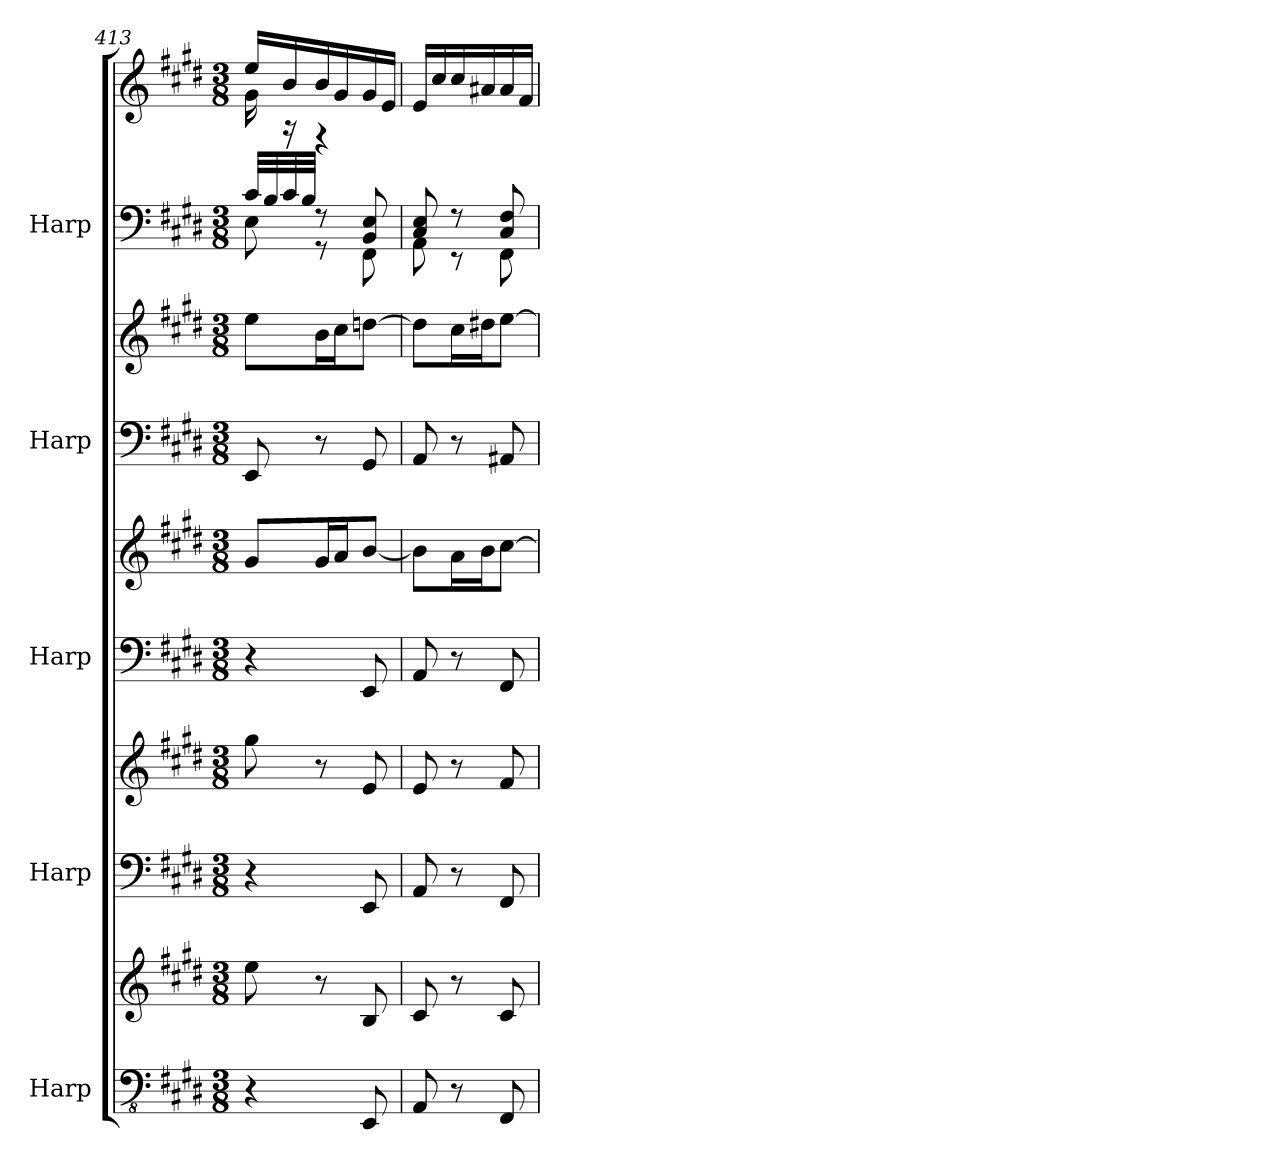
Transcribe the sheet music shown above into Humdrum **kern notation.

**kern	**kern	**kern	**kern	**kern	**kern	**kern	**kern	**kern	**kern
*part5	*part5	*part4	*part4	*part3	*part3	*part2	*part2	*part1	*part1
*staff10	*staff9	*staff8	*staff7	*staff6	*staff5	*staff4	*staff3	*staff2	*staff1
*I"Harp	*	*I"Harp	*	*I"Harp	*	*I"Harp	*	*I"Harp	*
*I'Hp	*	*I'Hp	*	*I'Hp	*	*I'Hp	*	*I'Hp	*
!!LO:PB:g=z
*clefFv4	*clefG2	*clefF4	*clefG2	*clefF4	*clefG2	*clefF4	*clefG2	*clefF4	*clefG2
*k[f#c#g#d#]	*k[f#c#g#d#]	*k[f#c#g#d#]	*k[f#c#g#d#]	*k[f#c#g#d#]	*k[f#c#g#d#]	*k[f#c#g#d#]	*k[f#c#g#d#]	*k[f#c#g#d#]	*k[f#c#g#d#]
*M3/8	*M3/8	*M3/8	*M3/8	*M3/8	*M3/8	*M3/8	*M3/8	*M3/8	*M3/8
=413	=413	=413	=413	=413	=413	=413	=413	=413	=413
*	*	*	*	*	*	*	*	*^	*^
4r	8ee\	4r	8gg#\	4r	8g#/L	8EE/	8ee\L	32c#/LLL	8E\	16ee/LL	16g#\
.	.	.	.	.	.	.	.	32B/	.	.	.
.	.	.	.	.	.	.	.	32c#/	.	16b/	16rA
.	.	.	.	.	.	.	.	32B/JJJ	.	.	.
.	8r	.	8r	.	16g#/L	8r	16b\L	8rF	8r	16b/	4rF
.	.	.	.	.	16a/J	.	16cc#\J	.	.	16g#/	.
8EEE/	8B/	8EE/	8e/	8EE/	[8b/J	8GG#/	[8ddn\J	8BB/ 8E/	8FF#\	16g#/	.
.	.	.	.	.	.	.	.	.	.	16e/JJ	.
*	*	*	*	*	*	*	*	*	*	*v	*v
=414	=414	=414	=414	=414	=414	=414	=414	=414	=414	=414
8AAA/	8c#/	8AA/	8e/	8AA/	8b\L]	8AA/	8dd\L]	8C#/ 8E/	8AA\	16e/LL
.	.	.	.	.	.	.	.	.	.	16cc#/
8r	8r	8r	8r	8r	16a\L	8r	16cc#\L	8rF	8r	16cc#/
.	.	.	.	.	16b\J	.	16dd#X\J	.	.	16a#X/
8FFF#/	8c#/	8FF#/	8f#/	8FF#/	[8cc#\J	8AA#X/	[8ee\J	8C#/ 8F#/	8FF#\	16a#/
.	.	.	.	.	.	.	.	.	.	16f#/JJ
*	*	*	*	*	*	*	*	*v	*v	*
=	=	=	=	=	=	=	=	=	=
*-	*-	*-	*-	*-	*-	*-	*-	*-	*-
